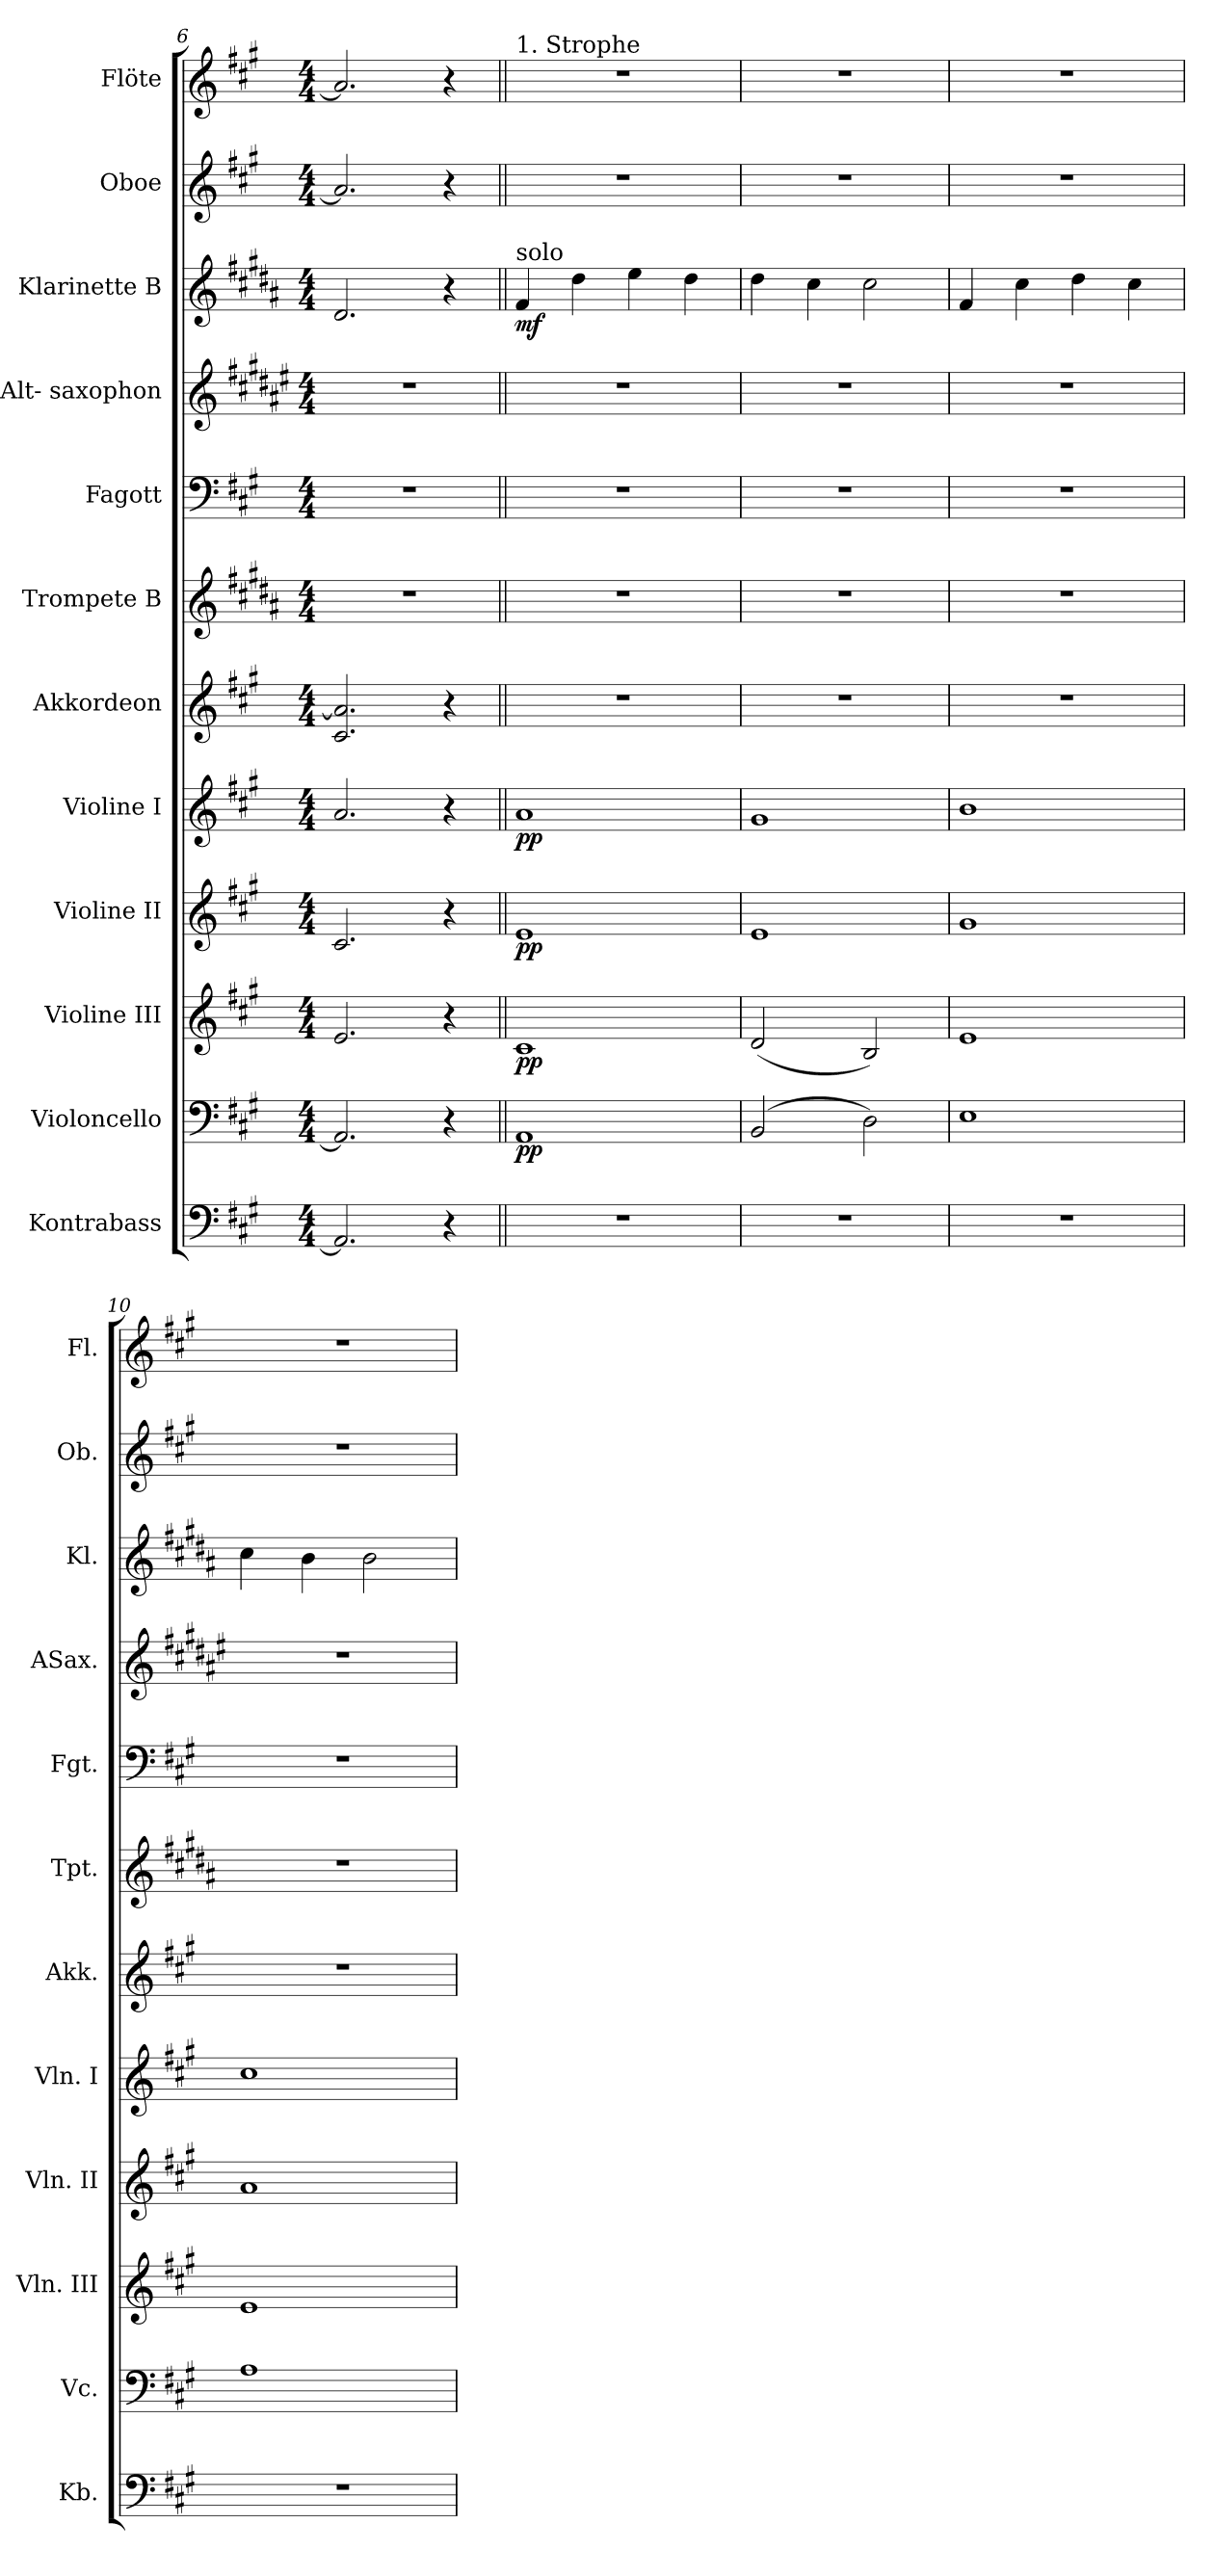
**kern	**kern	**dynam	**kern	**dynam	**kern	**dynam	**kern	**dynam	**kern	**kern	**kern	**kern	**kern	**dynam	**kern	**kern
*part12	*part11	*part11	*part10	*part10	*part9	*part9	*part8	*part8	*part7	*part6	*part5	*part4	*part3	*part3	*part2	*part1
*staff12	*staff11	*staff11	*staff10	*staff10	*staff9	*staff9	*staff8	*staff8	*staff7	*staff6	*staff5	*staff4	*staff3	*staff3	*staff2	*staff1
*I"Kontrabass	*I"Violoncello	*	*I"Violine III	*	*I"Violine II	*	*I"Violine I	*	*I"Akkordeon	*I"Trompete B	*I"Fagott	*I"Alt- saxophon	*I"Klarinette B	*	*I"Oboe	*I"Flöte
*I'Kb.	*I'Vc.	*	*I'Vln. III	*	*I'Vln. II	*	*I'Vln. I	*	*I'Akk.	*I'Tpt.	*I'Fgt.	*I'ASax.	*I'Kl.	*	*I'Ob.	*I'Fl.
*clefF4	*clefF4	*	*clefG2	*	*clefG2	*	*clefG2	*	*clefG2	*clefG2	*clefF4	*clefG2	*clefG2	*	*clefG2	*clefG2
*ITrd7c12	*	*	*	*	*	*	*	*	*	*ITrd1c2	*	*ITrd5c9	*ITrd1c2	*	*	*
*k[f#c#g#]	*k[f#c#g#]	*	*k[f#c#g#]	*	*k[f#c#g#]	*	*k[f#c#g#]	*	*k[f#c#g#]	*k[f#c#g#]	*k[f#c#g#]	*k[f#c#g#]	*k[f#c#g#]	*	*k[f#c#g#]	*k[f#c#g#]
*A:	*A:	*	*A:	*	*A:	*	*A:	*	*A:	*A:	*A:	*A:	*A:	*	*A:	*A:
*M4/4	*M4/4	*	*M4/4	*	*M4/4	*	*M4/4	*	*M4/4	*M4/4	*M4/4	*M4/4	*M4/4	*	*M4/4	*M4/4
=6	=6	=6	=6	=6	=6	=6	=6	=6	=6	=6	=6	=6	=6	=6	=6	=6
2.AAAi/]	2.AAi/]	.	2.ei/	.	2.c#i/	.	2.ai/	.	2.c#i/ 2.ai]	1r	1r	1r	2.c#i/	.	2.ai/]	2.ai/]
4r	4r	.	4r	.	4r	.	4r	.	4r	.	.	.	4r	.	4r	4r
=7||	=7||	=7||	=7||	=7||	=7||	=7||	=7||	=7||	=7||	=7||	=7||	=7||	=7||	=7||	=7||	=7||
*	*	*	*	*	*	*	*MM87	*	*	*	*	*	*	*	*	*MM87
!	!	!	!	!	!	!	!	!	!	!	!	!	!	!	!	!LO:TX:a:t=1. Strophe
!	!	!	!	!	!	!	!	!	!	!	!	!	!LO:TX:a:t=solo	!	!	!
1r	1AAi	pp	1c#i	pp	1ei	pp	1ai	pp	1r	1r	1r	1r	4ei/	mf	1r	1r
.	.	.	.	.	.	.	.	.	.	.	.	.	4cc#i\	.	.	.
.	.	.	.	.	.	.	.	.	.	.	.	.	4ddi\	.	.	.
.	.	.	.	.	.	.	.	.	.	.	.	.	4cc#i\	.	.	.
=8	=8	=8	=8	=8	=8	=8	=8	=8	=8	=8	=8	=8	=8	=8	=8	=8
1r	(2BBi/	.	(2di/	.	1ei	.	1g#i	.	1r	1r	1r	1r	4cc#i\	.	1r	1r
.	.	.	.	.	.	.	.	.	.	.	.	.	4bi\	.	.	.
.	2Di\)	.	2Bi/)	.	.	.	.	.	.	.	.	.	2bi\	.	.	.
=9	=9	=9	=9	=9	=9	=9	=9	=9	=9	=9	=9	=9	=9	=9	=9	=9
1r	1Ei	.	1ei	.	1g#i	.	1bi	.	1r	1r	1r	1r	4ei/	.	1r	1r
.	.	.	.	.	.	.	.	.	.	.	.	.	4bi\	.	.	.
.	.	.	.	.	.	.	.	.	.	.	.	.	4cc#i\	.	.	.
.	.	.	.	.	.	.	.	.	.	.	.	.	4bi\	.	.	.
=10	=10	=10	=10	=10	=10	=10	=10	=10	=10	=10	=10	=10	=10	=10	=10	=10
1r	1Ai	.	1ei	.	1ai	.	1cc#i	.	1r	1r	1r	1r	4bi\	.	1r	1r
.	.	.	.	.	.	.	.	.	.	.	.	.	4ai\	.	.	.
.	.	.	.	.	.	.	.	.	.	.	.	.	2ai\	.	.	.
=	=	=	=	=	=	=	=	=	=	=	=	=	=	=	=	=
*-	*-	*-	*-	*-	*-	*-	*-	*-	*-	*-	*-	*-	*-	*-	*-	*-
